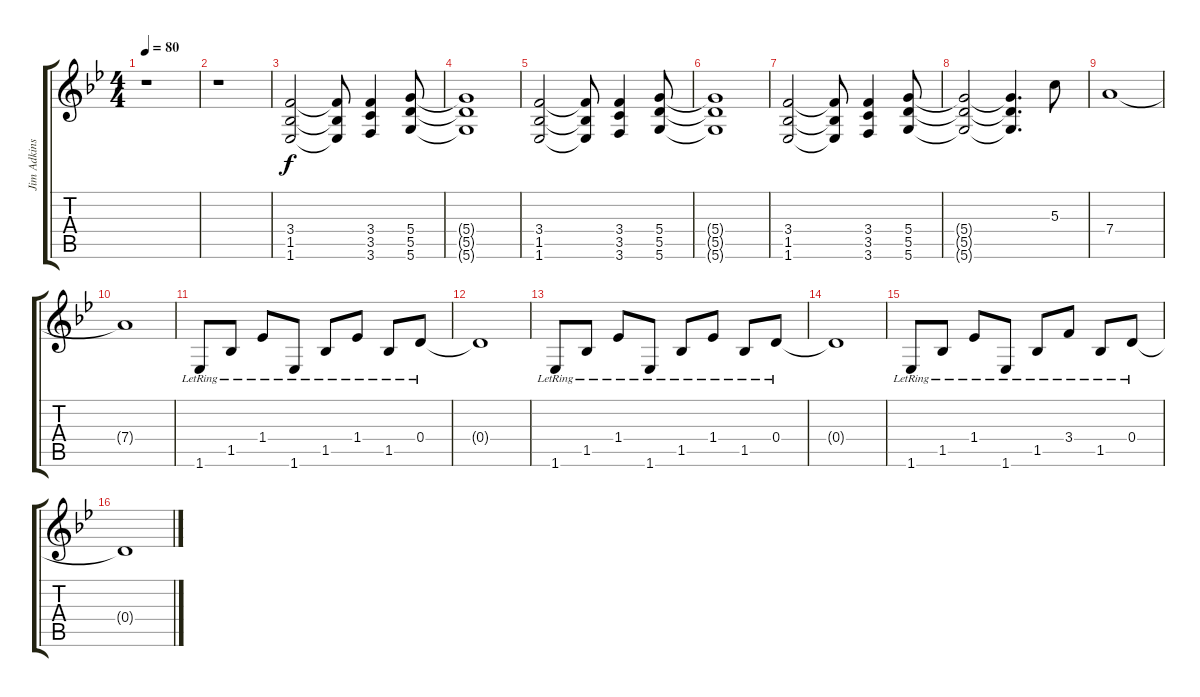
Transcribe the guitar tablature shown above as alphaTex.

\track ("Jim Adkins" "Jim Adkins") {instrument electricguitarclean}
\staff {score tabs}
\tuning (E4 B3 G3 D3 A2 D2) {hide}
\ts (4 4)
\tempo 80
\clef g2
\ks bb
r.1{dy f instrument electricguitarclean} |
r.1 |
(3.4 1.5 1.6).2 (3.4{t} 1.5{t} 1.6{t}).8 (3.4 3.5 3.6).4 (5.4 5.5 5.6).8 |
(5.4{t} 5.5{t} 5.6{t}).1 |
(3.4 1.5 1.6).2 (3.4{t} 1.5{t} 1.6{t}).8 (3.4 3.5 3.6).4 (5.4 5.5 5.6).8 |
(5.4{t} 5.5{t} 5.6{t}).1 |
(3.4 1.5 1.6).2 (3.4{t} 1.5{t} 1.6{t}).8 (3.4 3.5 3.6).4 (5.4 5.5 5.6).8 |
(5.4{t} 5.5{t} 5.6{t}).2 (5.4{t} 5.5{t} 5.6{t}).4{d} 5.3.8 |
7.4.1 |
7.4{t}.1 |
1.6{lr}.8 1.5{lr}.8 1.4{lr}.8 1.6{lr}.8 1.5{lr}.8 1.4{lr}.8 1.5{lr}.8 0.4{lr}.8 |
0.4{t}.1 |
1.6{lr}.8 1.5{lr}.8 1.4{lr}.8 1.6{lr}.8 1.5{lr}.8 1.4{lr}.8 1.5{lr}.8 0.4{lr}.8 |
0.4{t}.1 |
1.6{lr}.8 1.5{lr}.8 1.4{lr}.8 1.6{lr}.8 1.5{lr}.8 3.4{lr}.8 1.5{lr}.8 0.4{lr}.8 |
0.4{t}.1
